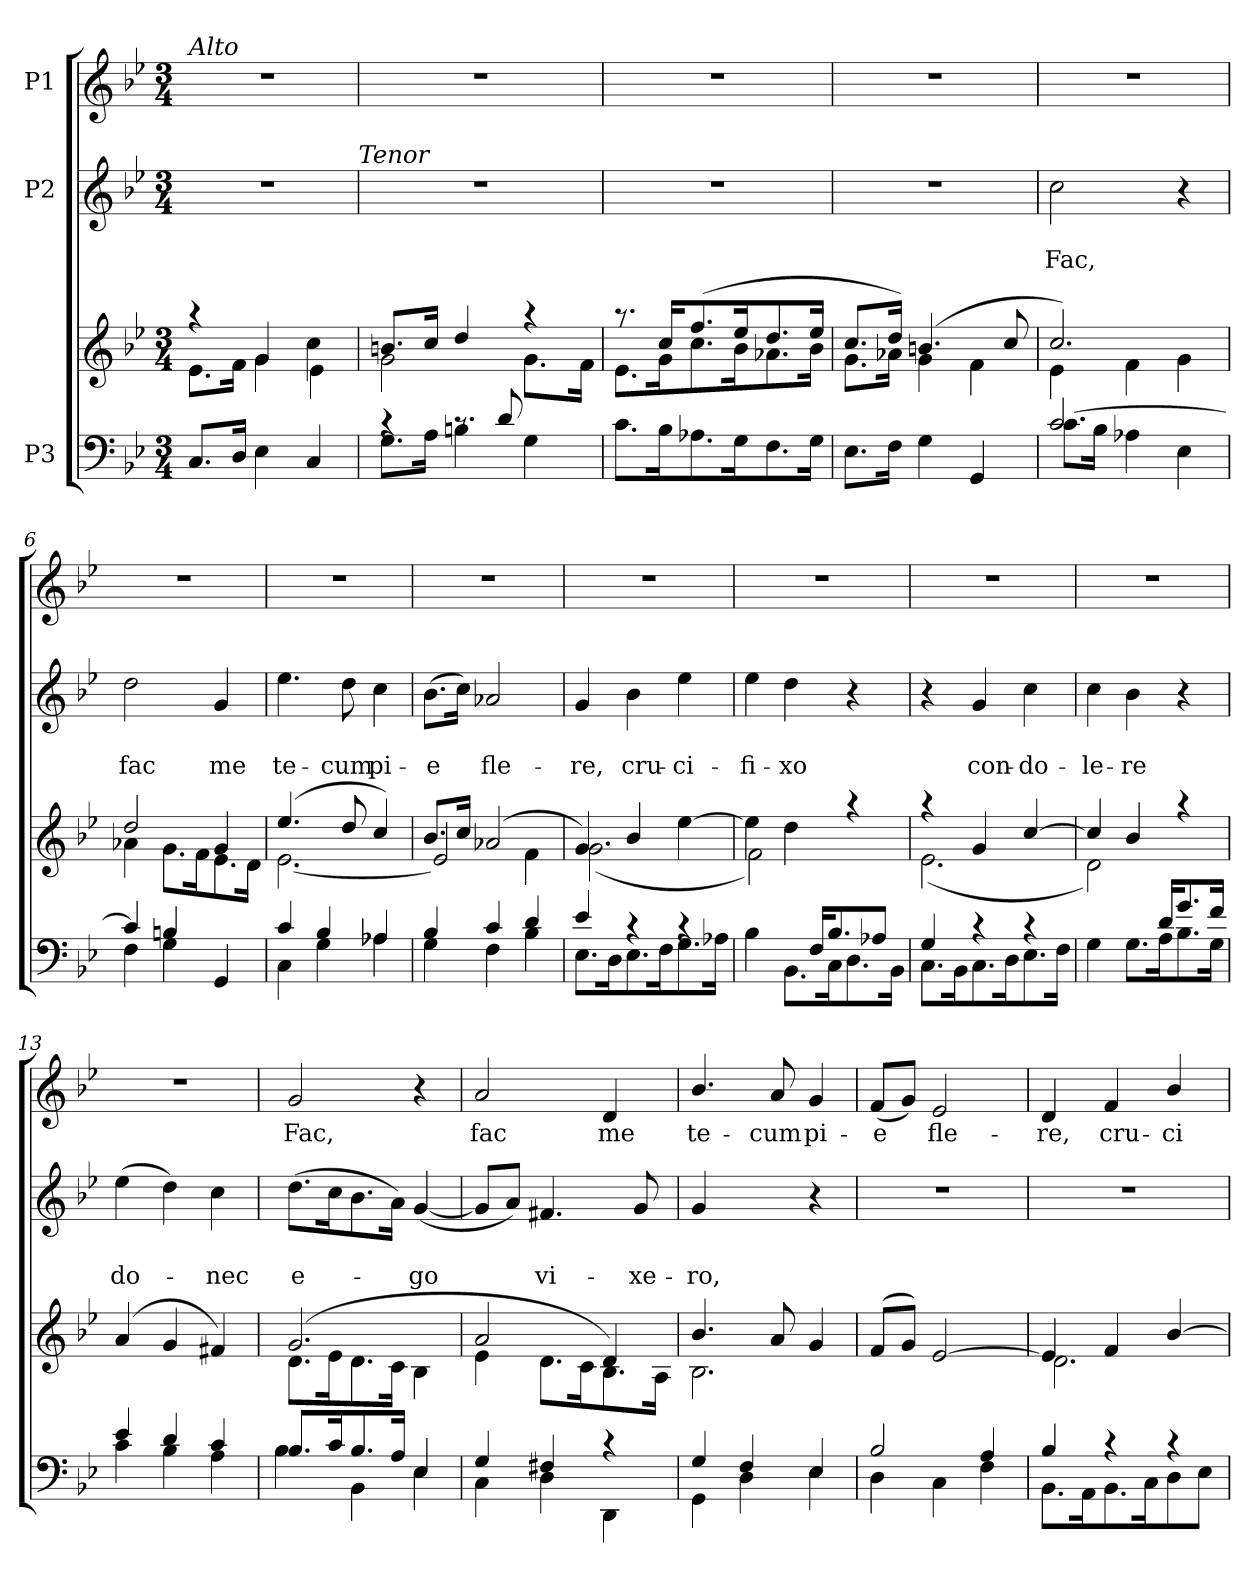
**kern	**kern	**kern	**text	**text	**kern	**text
*part3	*part3	*part2	*part2	*part2	*part1	*part1
*staff4	*staff3	*staff2	*staff2	*staff2	*staff1	*staff1
*I"P3	*	*I"P2	*	*	*I"P1	*
*clefF4	*clefG2	*clefG2	*	*	*clefG2	*
*k[b-e-]	*k[b-e-]	*k[b-e-]	*	*	*k[b-e-]	*
*B-:	*B-:	*B-:	*	*	*B-:	*
*M3/4	*M3/4	*M3/4	*	*	*M3/4	*
*MM76	*MM76	*MM76	*	*	*MM76	*
=1	=1	=1	=1	=1	=1	=1
*^	*^	*	*	*	*	*
!	!	!	!	!	!	!	!LO:TX:a:i:t=Alto	!
!	!	!	!	!LO:N:vis=1	!	!	!	!
8.C/L	2.ryy	4raa	8.e-\L	2.r	.	.	2.r	.
16D/Jk	.	.	16f\Jk	.	.	.	.	.
4E-\	.	4g/	4g\	.	.	.	.	.
4C/	.	4cc\	4e-\	.	.	.	.	.
!	!	!	!	!LO:TX:a:i:t=Tenor	!	!	!	!
=2	=2	=2	=2	=2	=2	=2	=2	=2
!	!	!	!	!LO:N:vis=1	!	!	!LO:N:vis=1	!
4rc	8.G\L	8.bn/L	2g\	2.r	.	.	2.r	.
.	16A\Jk	16cc/Jk	.	.	.	.	.	.
8.rc	4Bn\	4dd/	.	.	.	.	.	.
8d/	.	.	.	.	.	.	.	.
.	4G\	4raa	8.g\L	.	.	.	.	.
8.ryy	.	.	.	.	.	.	.	.
.	.	.	16f\Jk	.	.	.	.	.
=3	=3	=3	=3	=3	=3	=3	=3	=3
!	!	!	!	!LO:N:vis=1	!	!	!LO:N:vis=1	!
2.ryy	8.c\L	8.raa	8.e-\L	2.r	.	.	2.r	.
.	16B-\k	16cc/KL	16g\k	.	.	.	.	.
.	8.A-X\	(>8.ff/	8.cc\	.	.	.	.	.
.	16G\k	16ee-/k	16b-\k	.	.	.	.	.
.	8.F\	8.dd/	8.a-X\	.	.	.	.	.
.	16G\Jk	16ee-/Jk	16b-\Jk	.	.	.	.	.
=4	=4	=4	=4	=4	=4	=4	=4	=4
!	!	!	!	!LO:N:vis=1	!	!	!LO:N:vis=1	!
2.ryy	8.E-\L	8.cc/L	8.g\L	2.r	.	.	2.r	.
.	16F\Jk	16dd/Jk)	16a-X\Jk	.	.	.	.	.
.	4G\	(>4.bn/	4g\	.	.	.	.	.
.	4GG/	.	4f\	.	.	.	.	.
.	.	8cc/	.	.	.	.	.	.
=5	=5	=5	=5	=5	=5	=5	=5	=5
!	!	!	!	!	!	!LO:LY:b	!LO:N:vis=1	!
[>2.c/	8.c\L	2.cc/)	4e-\	2cc\	.	Fac,	2.r	.
.	16B-\Jk	.	.	.	.	.	.	.
.	4A-X\	.	4f\	.	.	.	.	.
.	4E-\	.	4g\	4r	.	.	.	.
=6	=6	=6	=6	=6	=6	=6	=6	=6
!	!	!	!	!	!	!LO:LY:b	!LO:N:vis=1	!
4c/]	4F\	2dd/	4a-X\	2dd\	.	fac	2.r	.
4Bn/	4G\	.	8.g\L	.	.	.	.	.
.	.	.	16f\k	.	.	.	.	.
!	!	!	!	!	!	!LO:LY:b	!	!
4ryy	4GG/	4g/	8.e-\	4g/	.	me	.	.
.	.	.	16d\Jk	.	.	.	.	.
=7	=7	=7	=7	=7	=7	=7	=7	=7
!	!	!	!	!	!	!LO:LY:b	!LO:N:vis=1	!
4c/	4C\	(>4.ee-/	[<2.e-\	4.ee-\	.	te-	2.r	.
4B-/	4G\	.	.	.	.	.	.	.
!	!	!	!	!	!	!LO:LY:b	!	!
.	.	8dd/	.	8dd\	.	-cum	.	.
!	!	!	!	!	!	!LO:LY:b	!	!
4A-X/	4A-X\	4cc/)	.	4cc\	.	pi-	.	.
=8	=8	=8	=8	=8	=8	=8	=8	=8
!	!	!	!	!	!	!LO:LY:b	!LO:N:vis=1	!
4B-/	4G\	8.b-/L	2e-/]	(>8.b-\L	.	-e	2.r	.
.	.	16cc/Jk	.	16cc\Jk)	.	.	.	.
!	!	!	!	!	!	!LO:LY:b	!	!
4c/	4F\	(>2a-X/	.	2a-X/	.	fle-	.	.
4d/	4B-\	.	4f\	.	.	.	.	.
!!LO:LB:g=z
=9	=9	=9	=9	=9	=9	=9	=9	=9
!	!	!	!	!	!	!LO:LY:b	!LO:N:vis=1	!
4e-/	8.E-\L	4g/)	(<2.g\	4g/	.	-re,	2.r	.
.	16D\k	.	.	.	.	.	.	.
!	!	!	!	!	!	!LO:LY:b	!	!
4rc	8.E-\	4b-/	.	4b-\	.	cru-	.	.
.	16F\k	.	.	.	.	.	.	.
!	!	!	!	!	!	!LO:LY:b	!	!
4rc	8.G\	[>4ee-\	.	4ee-\	.	-ci-	.	.
.	16A-X\Jk	.	.	.	.	.	.	.
=10	=10	=10	=10	=10	=10	=10	=10	=10
!	!	!	!	!	!	!LO:LY:b	!LO:N:vis=1	!
4.ryy	4B-\	4ee-\]	2f\)	4ee-\	.	-fi-	2.r	.
!	!	!	!	!	!	!LO:LY:b	!	!
.	8.BB-\L	4dd\	.	4dd\	.	-xo	.	.
16F/KL	.	.	.	.	.	.	.	.
8.B-/	16C\k	.	.	.	.	.	.	.
.	8.D\	4raa	4ryy	4r	.	.	.	.
8A-X/J	.	.	.	.	.	.	.	.
.	16BB-\Jk	.	.	.	.	.	.	.
=11	=11	=11	=11	=11	=11	=11	=11	=11
!	!	!	!	!	!	!	!LO:N:vis=1	!
4G/	8.C\L	4raa	(<2.e-\	4r	.	.	2.r	.
.	16BB-\k	.	.	.	.	.	.	.
!	!	!	!	!	!	!LO:LY:b	!	!
4rc	8.C\	4g/	.	4g/	.	con-	.	.
.	16D\k	.	.	.	.	.	.	.
!	!	!	!	!	!	!LO:LY:b	!	!
4rc	8.E-\	[>4cc/	.	4cc\	.	-do-	.	.
.	16F\Jk	.	.	.	.	.	.	.
=12	=12	=12	=12	=12	=12	=12	=12	=12
!	!	!	!	!	!	!LO:LY:b	!LO:N:vis=1	!
4..ryy	4G\	4cc/]	2d\)	4cc\	.	-le-	2.r	.
!	!	!	!	!	!	!LO:LY:b	!	!
.	8.G\L	4b-/	.	4b-\	.	-re	.	.
16d/KL	16A\k	.	.	.	.	.	.	.
8.g/	8.B-\	4raa	4ryy	4r	.	.	.	.
16f/Jk	16G\Jk	.	.	.	.	.	.	.
=13	=13	=13	=13	=13	=13	=13	=13	=13
!	!	!	!	!	!	!LO:LY:b	!LO:N:vis=1	!
4e-/	4c\	(<4a/	2.ryy	(>4ee-\	.	do-	2.r	.
4d/	4B-\	4g/	.	4dd\)	.	.	.	.
!	!	!	!	!	!	!LO:LY:b	!	!
4c/	4A\	4f#X/)	.	4cc\	.	-nec	.	.
=14	=14	=14	=14	=14	=14	=14	=14	=14
!	!	!	!	!	!	!LO:LY:b	!	!LO:LY:b
8.B-/L	4B-\	(>2.g/	8.d\L	(>8.dd\L	.	e-	2g/	Fac,
16c/k	.	.	16e-\k	16cc\k	.	.	.	.
8.B-/	4BB-\	.	8.d\	8.b-\	.	.	.	.
16A/Jk	.	.	16c\Jk	16a\Jk)	.	.	.	.
!	!	!	!	!	!	!LO:LY:b	!	!
4E-/	4E-\	.	4B-\	(<[<4g/	.	-go	4r	.
=15	=15	=15	=15	=15	=15	=15	=15	=15
!	!	!	!	!	!	!	!	!LO:LY:b
4G/	4C\	2a/	4e-\	8g/L]	.	.	2a/	fac
.	.	.	.	8a/J)	.	.	.	.
!	!	!	!	!	!	!LO:LY:b	!	!
4F#X/	4D\	.	8.d\L	4.f#X/	.	vi-	.	.
.	.	.	16c\k	.	.	.	.	.
!	!	!	!	!	!	!	!	!LO:LY:b
4rc	4DD\	4d/)	8.B-\	.	.	.	4d/	me
!	!	!	!	!	!	!LO:LY:b	!	!
.	.	.	.	8g/	.	-xe-	.	.
.	.	.	16A\Jk	.	.	.	.	.
!!LO:LB:g=z
=16	=16	=16	=16	=16	=16	=16	=16	=16
!	!	!	!	!	!	!LO:LY:b	!	!LO:LY:b
4G/	4GG\	4.b-/	2.B-\	4g/	.	-ro,	4.b-/	te-
4F/	4D\	.	.	4ryy	.	.	.	.
!	!	!	!	!	!	!	!	!LO:LY:b
.	.	8a/	.	.	.	.	8a/	-cum
!	!	!	!	!	!	!	!	!LO:LY:b
4E-/	4E-\	4g/	.	4r	.	.	4g/	pi-
=17	=17	=17	=17	=17	=17	=17	=17	=17
!	!	!	!	!LO:N:vis=1	!	!	!	!LO:LY:b
2B-/	4D\	(<8f/L	2.ryy	2.r	.	.	(<8f/L	-e
.	.	8g/J)	.	.	.	.	8g/J)	.
!	!	!	!	!	!	!	!	!LO:LY:b
.	4C\	[>2e-/	.	.	.	.	2e-/	fle-
4A/	4F\	.	.	.	.	.	.	.
=18	=18	=18	=18	=18	=18	=18	=18	=18
!	!	!	!	!LO:N:vis=1	!	!	!	!LO:LY:b
4B-/	8.BB-\L	4e-/]	2.d\	2.r	.	.	4d/	-re,
.	16AA\k	.	.	.	.	.	.	.
!	!	!	!	!	!	!	!	!LO:LY:b
4rc	8.BB-\	4f/	.	.	.	.	4f/	cru-
.	16C\k	.	.	.	.	.	.	.
!	!	!	!	!	!	!	!	!LO:LY:b
4rc	8D\	[>4b-/	.	.	.	.	4b-/	-ci-
.	8E-\J	.	.	.	.	.	.	.
*v	*v	*	*	*	*	*	*	*
*	*v	*v	*	*	*	*	*
=	=	=	=	=	=	=
*-	*-	*-	*-	*-	*-	*-
